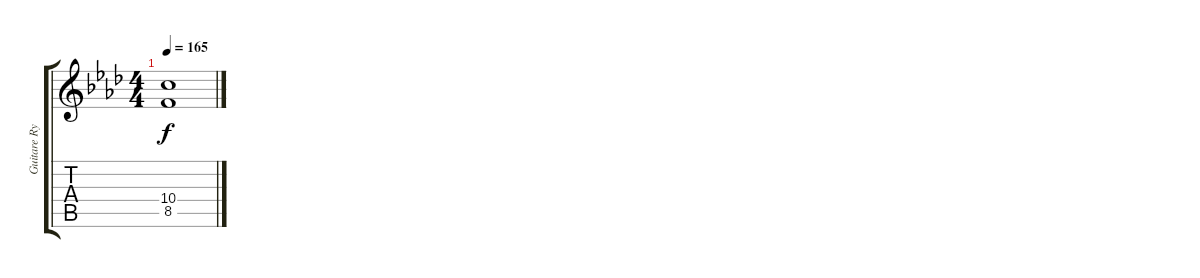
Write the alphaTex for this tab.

\track ("Guitare Rythme" "Guitare Ry") {instrument overdrivenguitar}
\staff {score tabs}
\tuning (E4 B3 G3 D3 A2 E2) {hide}
\ts (4 4)
\tempo 165
\clef g2
\ks ab
(10.4{t} 8.5{t}).1{dy f}
